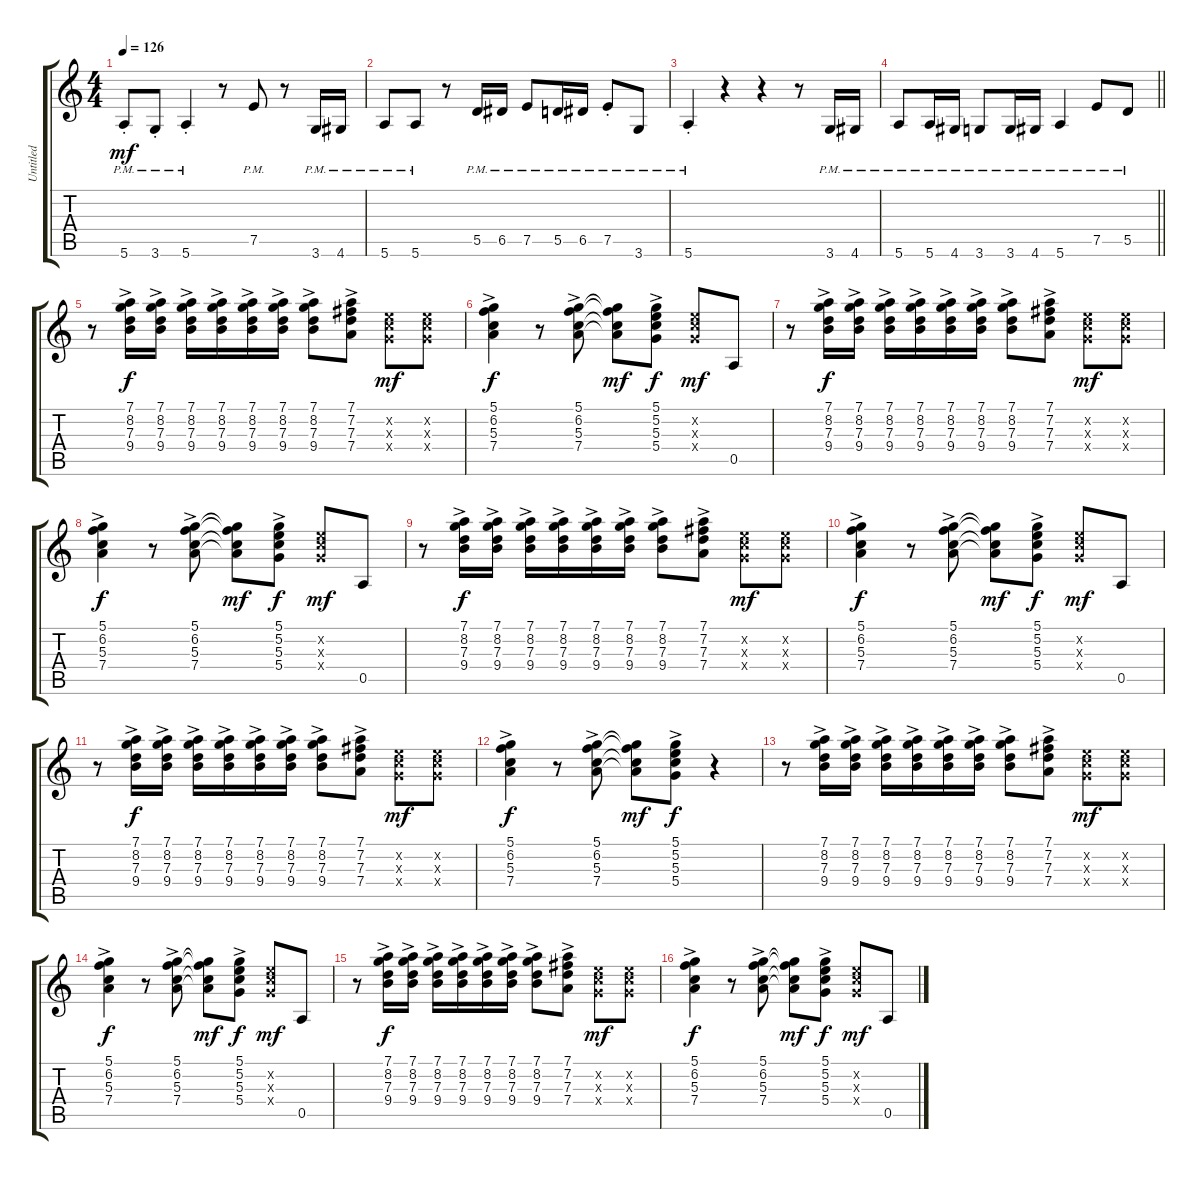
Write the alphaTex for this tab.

\track ("Untitled" "Untitled") {instrument overdrivenguitar}
\staff {score tabs}
\tuning (D4 B3 G3 D3 A2 E2) {hide}
\ts (4 4)
\tempo 126
\clef g2
\ks c
5.6{pm st}.8{dy mf} 3.6{pm st}.8 5.6{pm st}.4 r.8 7.5{pm}.8 r.8 3.6{pm}.16 4.6{pm}.16 |
5.6{pm}.8 5.6{pm}.8 r.8 5.5{pm}.16 6.5{pm}.16 7.5{pm}.8 5.5{pm}.16 6.5{pm}.16 7.5{pm st}.8 3.6{pm}.8 |
5.6{pm st}.4 r.4 r.4 r.8 3.6{pm}.16 4.6{pm}.16 |
\barLineRight lightlight
5.6{pm}.8 5.6{pm}.16 4.6{pm}.16 3.6{pm}.8 3.6{pm}.16 4.6{pm}.16 5.6{pm}.4 7.5{pm}.8 5.5{pm}.8 |
r.8 (7.1{ac} 8.2{ac} 7.3{ac} 9.4{ac}).16{dy f} (7.1{ac} 8.2{ac} 7.3{ac} 9.4{ac}).16 (7.1{ac} 8.2{ac} 7.3{ac} 9.4{ac}).16 (7.1{ac} 8.2{ac} 7.3{ac} 9.4{ac}).16 (7.1{ac} 8.2{ac} 7.3{ac} 9.4{ac}).16 (7.1{ac} 8.2{ac} 7.3{ac} 9.4{ac}).16 (7.1{ac} 8.2{ac} 7.3{ac} 9.4{ac}).8 (7.1{ac} 7.2{ac} 7.3{ac} 7.4{ac}).8 (5.2{x} 5.3{x} 5.4{x}).8{dy mf} (5.2{x} 5.3{x} 5.4{x}).8 |
(5.1{ac} 6.2{ac} 5.3{ac} 7.4{ac}).4{dy f} r.8 (5.1{ac} 6.2{ac} 5.3{ac} 7.4{ac}).8 (5.1{t} 6.2{t} 5.3{t} 7.4{t}).8{dy mf} (5.1{ac} 5.2{ac} 5.3{ac} 5.4{ac}).8{dy f} (5.2{x} 5.3{x} 5.4{x}).8{dy mf} 0.5.8 |
r.8 (7.1{ac} 8.2{ac} 7.3{ac} 9.4{ac}).16{dy f} (7.1{ac} 8.2{ac} 7.3{ac} 9.4{ac}).16 (7.1{ac} 8.2{ac} 7.3{ac} 9.4{ac}).16 (7.1{ac} 8.2{ac} 7.3{ac} 9.4{ac}).16 (7.1{ac} 8.2{ac} 7.3{ac} 9.4{ac}).16 (7.1{ac} 8.2{ac} 7.3{ac} 9.4{ac}).16 (7.1{ac} 8.2{ac} 7.3{ac} 9.4{ac}).8 (7.1{ac} 7.2{ac} 7.3{ac} 7.4{ac}).8 (5.2{x} 5.3{x} 5.4{x}).8{dy mf} (5.2{x} 5.3{x} 5.4{x}).8 |
(5.1{ac} 6.2{ac} 5.3{ac} 7.4{ac}).4{dy f} r.8 (5.1{ac} 6.2{ac} 5.3{ac} 7.4{ac}).8 (5.1{t} 6.2{t} 5.3{t} 7.4{t}).8{dy mf} (5.1{ac} 5.2{ac} 5.3{ac} 5.4{ac}).8{dy f} (5.2{x} 5.3{x} 5.4{x}).8{dy mf} 0.5.8 |
r.8 (7.1{ac} 8.2{ac} 7.3{ac} 9.4{ac}).16{dy f} (7.1{ac} 8.2{ac} 7.3{ac} 9.4{ac}).16 (7.1{ac} 8.2{ac} 7.3{ac} 9.4{ac}).16 (7.1{ac} 8.2{ac} 7.3{ac} 9.4{ac}).16 (7.1{ac} 8.2{ac} 7.3{ac} 9.4{ac}).16 (7.1{ac} 8.2{ac} 7.3{ac} 9.4{ac}).16 (7.1{ac} 8.2{ac} 7.3{ac} 9.4{ac}).8 (7.1{ac} 7.2{ac} 7.3{ac} 7.4{ac}).8 (5.2{x} 5.3{x} 5.4{x}).8{dy mf} (5.2{x} 5.3{x} 5.4{x}).8 |
(5.1{ac} 6.2{ac} 5.3{ac} 7.4{ac}).4{dy f} r.8 (5.1{ac} 6.2{ac} 5.3{ac} 7.4{ac}).8 (5.1{t} 6.2{t} 5.3{t} 7.4{t}).8{dy mf} (5.1{ac} 5.2{ac} 5.3{ac} 5.4{ac}).8{dy f} (5.2{x} 5.3{x} 5.4{x}).8{dy mf} 0.5.8 |
r.8 (7.1{ac} 8.2{ac} 7.3{ac} 9.4{ac}).16{dy f} (7.1{ac} 8.2{ac} 7.3{ac} 9.4{ac}).16 (7.1{ac} 8.2{ac} 7.3{ac} 9.4{ac}).16 (7.1{ac} 8.2{ac} 7.3{ac} 9.4{ac}).16 (7.1{ac} 8.2{ac} 7.3{ac} 9.4{ac}).16 (7.1{ac} 8.2{ac} 7.3{ac} 9.4{ac}).16 (7.1{ac} 8.2{ac} 7.3{ac} 9.4{ac}).8 (7.1{ac} 7.2{ac} 7.3{ac} 7.4{ac}).8 (5.2{x} 5.3{x} 5.4{x}).8{dy mf} (5.2{x} 5.3{x} 5.4{x}).8 |
(5.1{ac} 6.2{ac} 5.3{ac} 7.4{ac}).4{dy f} r.8 (5.1{ac} 6.2{ac} 5.3{ac} 7.4{ac}).8 (5.1{t} 6.2{t} 5.3{t} 7.4{t}).8{dy mf} (5.1{ac} 5.2{ac} 5.3{ac} 5.4{ac}).8{dy f} r.4 |
r.8 (7.1{ac} 8.2{ac} 7.3{ac} 9.4{ac}).16 (7.1{ac} 8.2{ac} 7.3{ac} 9.4{ac}).16 (7.1{ac} 8.2{ac} 7.3{ac} 9.4{ac}).16 (7.1{ac} 8.2{ac} 7.3{ac} 9.4{ac}).16 (7.1{ac} 8.2{ac} 7.3{ac} 9.4{ac}).16 (7.1{ac} 8.2{ac} 7.3{ac} 9.4{ac}).16 (7.1{ac} 8.2{ac} 7.3{ac} 9.4{ac}).8 (7.1{ac} 7.2{ac} 7.3{ac} 7.4{ac}).8 (5.2{x} 5.3{x} 5.4{x}).8{dy mf} (5.2{x} 5.3{x} 5.4{x}).8 |
(5.1{ac} 6.2{ac} 5.3{ac} 7.4{ac}).4{dy f} r.8 (5.1{ac} 6.2{ac} 5.3{ac} 7.4{ac}).8 (5.1{t} 6.2{t} 5.3{t} 7.4{t}).8{dy mf} (5.1{ac} 5.2{ac} 5.3{ac} 5.4{ac}).8{dy f} (5.2{x} 5.3{x} 5.4{x}).8{dy mf} 0.5.8 |
r.8 (7.1{ac} 8.2{ac} 7.3{ac} 9.4{ac}).16{dy f} (7.1{ac} 8.2{ac} 7.3{ac} 9.4{ac}).16 (7.1{ac} 8.2{ac} 7.3{ac} 9.4{ac}).16 (7.1{ac} 8.2{ac} 7.3{ac} 9.4{ac}).16 (7.1{ac} 8.2{ac} 7.3{ac} 9.4{ac}).16 (7.1{ac} 8.2{ac} 7.3{ac} 9.4{ac}).16 (7.1{ac} 8.2{ac} 7.3{ac} 9.4{ac}).8 (7.1{ac} 7.2{ac} 7.3{ac} 7.4{ac}).8 (5.2{x} 5.3{x} 5.4{x}).8{dy mf} (5.2{x} 5.3{x} 5.4{x}).8 |
(5.1{ac} 6.2{ac} 5.3{ac} 7.4{ac}).4{dy f} r.8 (5.1{ac} 6.2{ac} 5.3{ac} 7.4{ac}).8 (5.1{t} 6.2{t} 5.3{t} 7.4{t}).8{dy mf} (5.1{ac} 5.2{ac} 5.3{ac} 5.4{ac}).8{dy f} (5.2{x} 5.3{x} 5.4{x}).8{dy mf} 0.5.8
